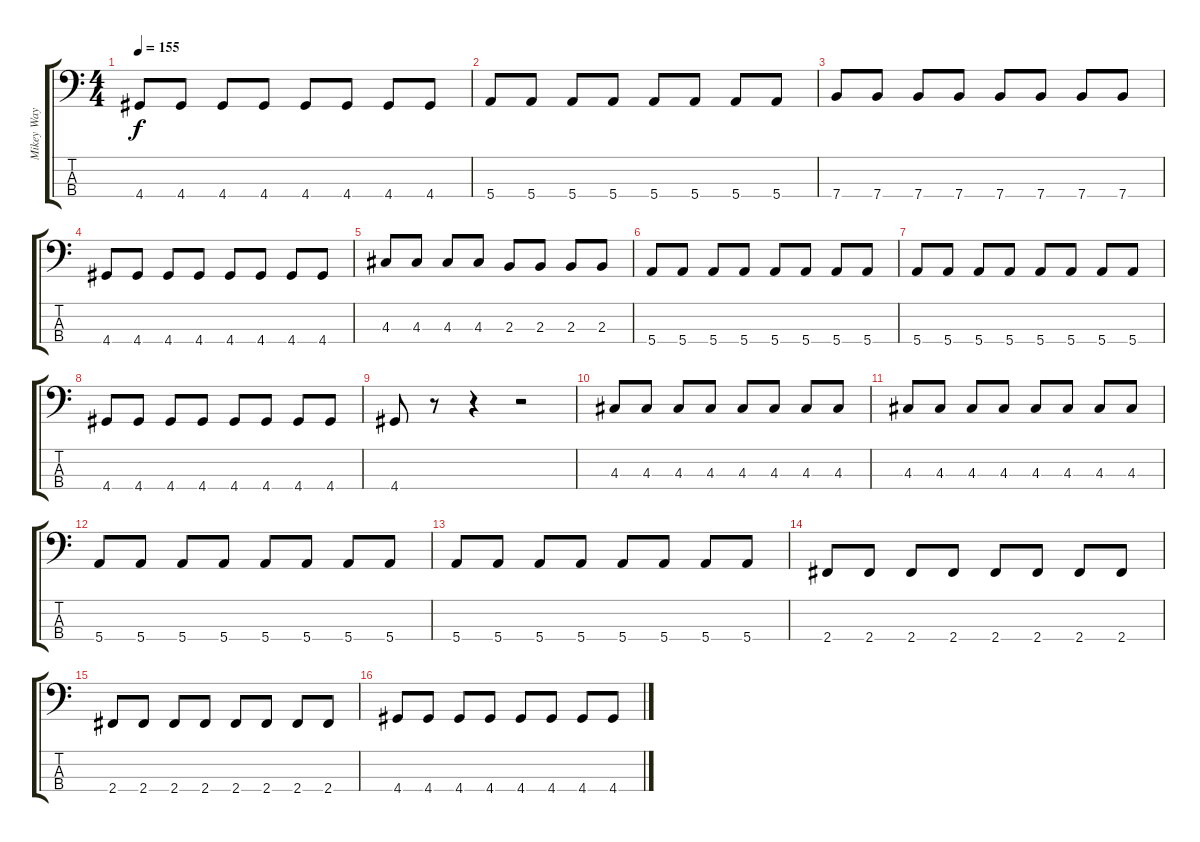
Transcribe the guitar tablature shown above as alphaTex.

\track ("Mikey Way [Bass]" "Mikey Way ") {instrument electricbasspick}
\staff {score tabs}
\tuning (G2 D2 A1 E1) {hide}
\ts (4 4)
\tempo 155
\clef f4
\ks c
4.4.8{dy f} 4.4.8 4.4.8 4.4.8 4.4.8 4.4.8 4.4.8 4.4.8 |
5.4.8 5.4.8 5.4.8 5.4.8 5.4.8 5.4.8 5.4.8 5.4.8 |
7.4.8 7.4.8 7.4.8 7.4.8 7.4.8 7.4.8 7.4.8 7.4.8 |
4.4.8 4.4.8 4.4.8 4.4.8 4.4.8 4.4.8 4.4.8 4.4.8 |
4.3.8 4.3.8 4.3.8 4.3.8 2.3.8 2.3.8 2.3.8 2.3.8 |
5.4.8 5.4.8 5.4.8 5.4.8 5.4.8 5.4.8 5.4.8 5.4.8 |
5.4.8 5.4.8 5.4.8 5.4.8 5.4.8 5.4.8 5.4.8 5.4.8 |
4.4.8 4.4.8 4.4.8 4.4.8 4.4.8 4.4.8 4.4.8 4.4.8 |
4.4.8 r.8 r.4 r.2 |
4.3.8 4.3.8 4.3.8 4.3.8 4.3.8 4.3.8 4.3.8 4.3.8 |
4.3.8 4.3.8 4.3.8 4.3.8 4.3.8 4.3.8 4.3.8 4.3.8 |
5.4.8 5.4.8 5.4.8 5.4.8 5.4.8 5.4.8 5.4.8 5.4.8 |
5.4.8 5.4.8 5.4.8 5.4.8 5.4.8 5.4.8 5.4.8 5.4.8 |
2.4.8 2.4.8 2.4.8 2.4.8 2.4.8 2.4.8 2.4.8 2.4.8 |
2.4.8 2.4.8 2.4.8 2.4.8 2.4.8 2.4.8 2.4.8 2.4.8 |
4.4.8 4.4.8 4.4.8 4.4.8 4.4.8 4.4.8 4.4.8 4.4.8
